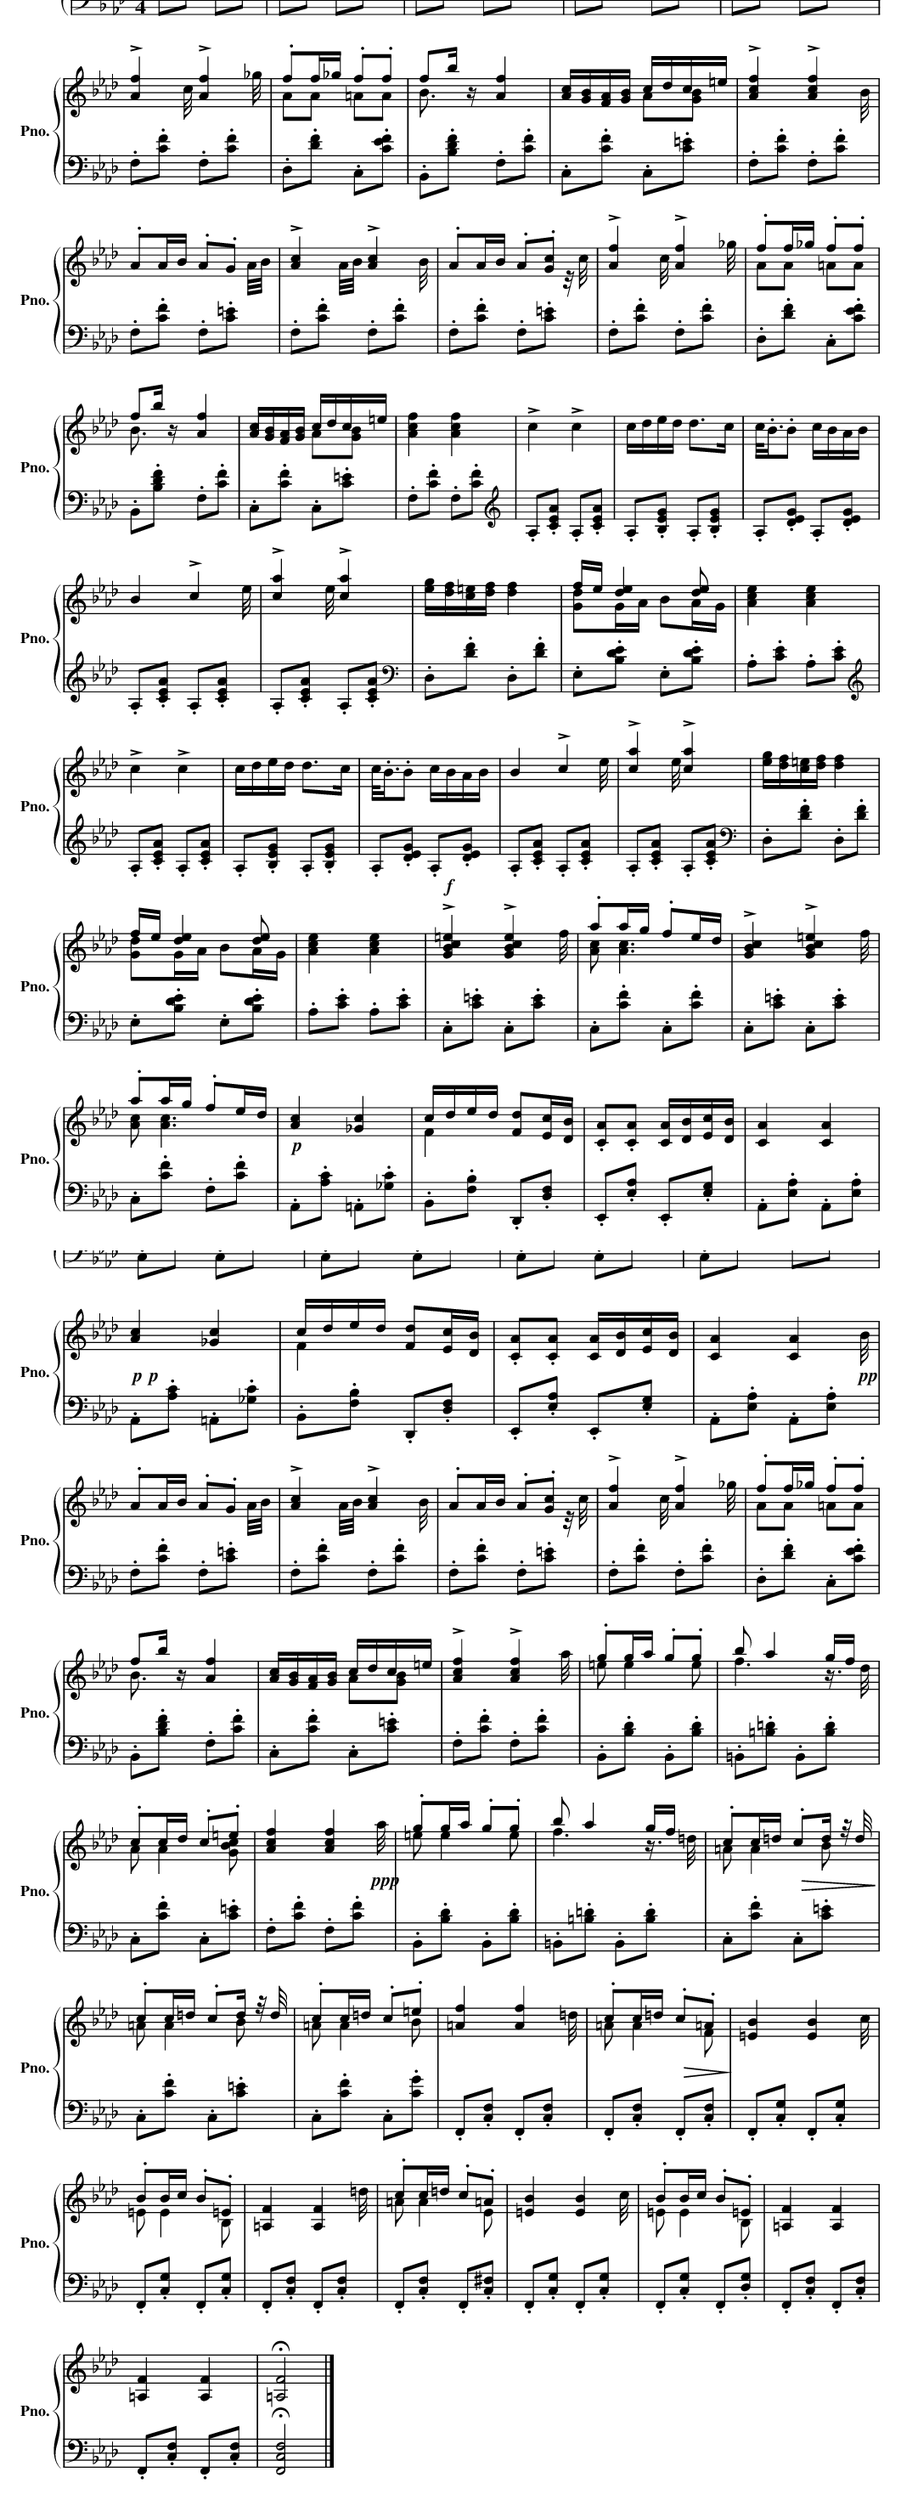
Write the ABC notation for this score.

X:1
%%score { ( 1 3 ) | 2 }
L:1/16
Q:1/4=96
M:2/4
K:Ab
V:1 treble nm="Piano" snm="Pno."
V:3 treble
V:2 bass
L:1/8
V:1
!p!"^Allegro Moderato" z8 | z8 | .A2AB .A2.G2 | !>![Ac]4 !>![Ac]4 | .A2AB .A2.[Gc]2 | %5
 !>![Af]4 !>![Af]4 | .f2f_g .f2.f2 | f2b z [Af]4 | [Ac][GB][FA][GB] cdc=e | !>![Acf]4 !>![Acf]4 | %10
 .A2AB .A2.G2 | !>![Ac]4 !>![Ac]4 | .A2AB .A2.[Gc]2 | !>![Af]4 !>![Af]4 | .f2f_g .f2.f2 | %15
 f2b z [Af]4 | [Ac][GB][FA][GB] cdc=e | [Acf]4 [Acf]4 | !>!c4 !>!c4 | cded d2>c2 | c<.B.B2 cBAB | %21
 B4 !>!c4 | !>![ca]4 !>![ca]4 | [eg][df][c=e][df] [df]4 | fe [de]4 [de]2 | [Ace]4 [Ace]4 | %26
 !>!c4 !>!c4 | cded d2>c2 | c<.B.B2 cBAB | B4 !>!c4 | !>![ca]4 !>![ca]4 | [eg][df][c=e][df] [df]4 | %32
 fe [de]4 [de]2 | [Ace]4 [Ace]4 |!f! !>![GBc=e]4 !>![GBce]4 | .a2ag .f2ed | !>![GBc]4 !>![GBc=e]4 | %37
 .a2ag .f2ed |!p! [Ac]4 [_Gc]4 | cded [Fd]2[Ec][DB] | .[CA]2.[CA]2 [CA][DB][Ec][DB] | [CA]4 [CA]4 | %42
!f!!f!!f!!f! !>![GBc=e]4 !>![GBce]4 | .a2ag .f2ed | !>![GBc]4 !>![GBc=e]4 | .a2ag .f2ed | %46
!p!!p! [Ac]4 [_Gc]4 | cded [Fd]2[Ec][DB] | .[CA]2.[CA]2 [CA][DB][Ec][DB] | [CA]4 [CA]4 | %50
 .A2AB .A2.G2 | !>![Ac]4 !>![Ac]4 | .A2AB .A2.[Gc]2 | !>![Af]4 !>![Af]4 | .f2f_g .f2.f2 | %55
 f2b z [Af]4 | [Ac][GB][FA][GB] cdc=e | !>![Acf]4 !>![Acf]4 | .g2ga .g2.g2 | b2 a4 gf | %60
 .c2cd .c2.=e2 | [Acf]4 [Acf]4 | .g2ga .g2.g2 | b2 a4 gf | .c2c=d!>(! .c2d z/ d/!>)! | %65
 .c2c=d .c2d z/ d/ | .c2c=d .c2.=e2 | [=Af]4 [Af]4 | .c2c=d!>(! .c2.=A2!>)! | [=EB]4 [EB]4 | %70
 .B2Bc .B2.=E2 | [=A,F]4 [A,F]4 | .c2c=d .c2.=A2 | [=EB]4 [EB]4 | .B2Bc .B2.=E2 | [=A,F]4 [A,F]4 | %76
 [=A,F]4 [A,F]4 | !fermata![=A,F]8 |] %78
V:2
 .F,.[CF] .F,.[CF] | .F,.[CF] .F,.[CF] | .F,.[CF] .F,.[C=E] | .F,.[CF] .F,.[CF] | %4
 .F,.[CF] .F,.[C=E] | .F,.[CF] .F,.[CF] | .D,.[DF] .C,.[CEF] | .B,,.[B,DF] .F,.[CF] | %8
 .C,.[CF] .C,.[C=E] | .F,.[CF] .F,.[CF] | .F,.[CF] .F,.[C=E] | .F,.[CF] .F,.[CF] | %12
 .F,.[CF] .F,.[C=E] | .F,.[CF] .F,.[CF] | .D,.[DF] .C,.[CEF] | .B,,.[B,DF] .F,.[CF] | %16
 .C,.[CF] .C,.[C=E] | .F,.[CF] .F,.[CF] |[K:treble] .A,.[CEA] .A,.[CEA] | .A,.[B,EG] .A,.[B,EG] | %20
 .A,.[DEG] .A,.[DEG] | .A,.[CEA] .A,.[CEA] | .A,.[CEA] .A,.[CEA] |[K:bass] .D,.[DF] .D,.[DF] | %24
 .E,.[B,DE] .E,.[B,DE] | .A,.[CE] .A,.[CE] |[K:treble] .A,.[CEA] .A,.[CEA] | %27
 .A,.[B,EG] .A,.[B,EG] | .A,.[DEG] .A,.[DEG] | .A,.[CEA] .A,.[CEA] | .A,.[CEA] .A,.[CEA] | %31
[K:bass] .D,.[DF] .D,.[DF] | .E,.[B,DE] .E,.[B,DE] | .A,.[CE] .A,.[CE] | .C,.[C=E] .C,.[CE] | %35
 .C,.[CF] .C,.[CF] | .C,.[C=E] .C,.[CE] | .C,.[CF] .F,.[CF] | .A,,.[A,C] .=A,,.[_G,C] | %39
 .B,,.[F,B,] .D,,.[D,F,] | .E,,.[E,A,] .E,,.[E,G,] | .A,,.[E,A,] .A,,.[E,A,] | .C,.[C=E] .C,.[CE] | %43
 .C,.[CF] .C,.[CF] | .C,.[C=E] .C,.[CE] | .C,.[CF] .F,.[CF] | .A,,.[A,C] .=A,,.[_G,C] | %47
 .B,,.[F,B,] .D,,.[D,F,] | .E,,.[E,A,] .E,,.[E,G,] | .A,,.[E,A,] .A,,.[E,A,] | .F,.[CF] .F,.[C=E] | %51
 .F,.[CF] .F,.[CF] | .F,.[CF] .F,.[C=E] | .F,.[CF] .F,.[CF] | .D,.[DF] .C,.[CEF] | %55
 .B,,.[B,DF] .F,.[CF] | .C,.[CF] .C,.[C=E] | .F,.[CF] .F,.[CF] | .B,,.[B,D] .B,,.[B,D] | %59
 .=B,,.[=B,=D] .B,,.[B,D] | .C,.[CF] .C,.[C=E] | .F,.[CF] .F,.[CF] | .B,,.[B,D] .B,,.[B,D] | %63
 .=B,,.[=B,=D] .B,,.[B,D] | .C,.[CF] .C,.[C=E] | .C,.[CF] .C,.[C=E] | .C,.[CF] .C,.[CG] | %67
 .F,,.[C,F,] .F,,.[C,F,] | .F,,.[C,F,] .F,,.[C,F,] | .F,,.[C,G,] .F,,.[C,G,] | %70
 .F,,.[C,G,] .F,,.[C,G,] | .F,,.[C,F,] .F,,.[C,F,] | .F,,.[C,F,] .F,,.[C,^F,] | %73
 .F,,.[C,G,] .F,,.[C,G,] | .F,,.[C,G,] .F,,.[D,G,] | .F,,.[C,F,] .F,,.[C,F,] | %76
 .F,,.[C,F,] .F,,.[C,F,] | !fermata![F,,C,F,]4 |] %78
V:3
 x8 | x15/2 B/ | x7 A/B/ | x3 A/B/ x7/2 B/ | x7 z/ c/ | x7/2 c/ x7/2 _g/ | A2A2 =A2A2 | B3 x5 | %8
 x4 A2[GB]2 | x15/2 B/ | x7 A/B/ | x3 A/B/ x7/2 B/ | x7 z/ c/ | x7/2 c/ x7/2 _g/ | A2A2 =A2A2 | %15
 B3 x5 | x4 A2[GB]2 | x8 | x8 | x8 | x8 | x15/2 e/ | x7/2 e/ x4 | x8 | [Gd]2GA B2AG | x8 | x8 | %27
 x8 | x8 | x15/2 e/ | x7/2 e/ x4 | x8 | [Gd]2GA B2AG | x8 | x15/2 f/ | [Ac]2 [Ac]6 | x15/2 f/ | %37
 [Ac]2 [Ac]6 | x8 | F4 x4 | x8 | x8 | x15/2 f/ | [Ac]2 [Ac]6 | x15/2 f/ | [Ac]2 [Ac]6 | x8 | %47
 F4 x4 | x8 | x15/2!pp! B/ | x7 A/B/ | x3 A/B/ x7/2 B/ | x7 z/ c/ | x7/2 c/ x7/2 _g/ | A2A2 =A2A2 | %55
 B3 x5 | x4 A2[GB]2 | x15/2 a/ | =e2 e4 e2 | f6 z3/2 d/ | A2 A4 [GBc]2 | x15/2!ppp! a/ | %62
 =e2 e4 e2 | f6 z3/2 =d/ | =A2 A4 B2 | =A2 A4 B2 | =A2 A4 B2 | x15/2 =d/ | =A2 A4 F2 | x15/2 c/ | %70
 =E2 E4 B,2 | x15/2 =d/ | =A2 A4 E2 | x15/2 c/ | =E2 E4 B,2 | x8 | x8 | x8 |] %78
